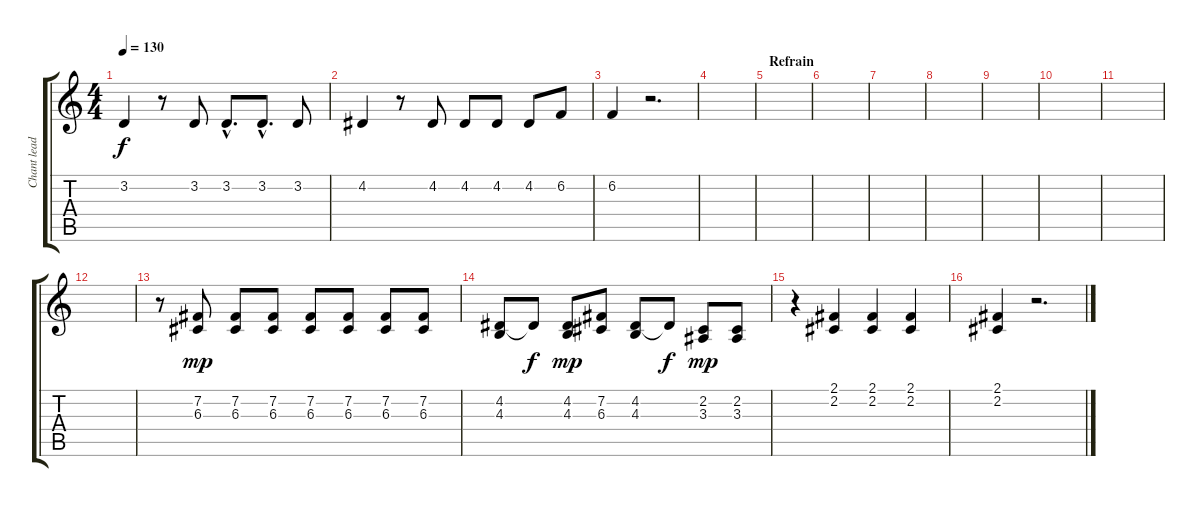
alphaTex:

\track ("Chant lead" "Chant lead") {instrument tangoaccordion}
\staff {score tabs}
\tuning (E4 B3 G3 D3 A2 E2) {hide}
\ts (4 4)
\tempo 130
\clef g2
\ks c
3.2.4{dy f} r.8 3.2.8 3.2{hac}.8{d} 3.2{hac}.8{d} 3.2.8 |
4.2.4 r.8 4.2.8 4.2.8 4.2.8 4.2.8 6.2.8 |
6.2.4 r.2{d} |
|
\section ("" "Refrain")
|
|
|
|
|
|
|
|
r.8 (7.2 6.3).8{dy mp} (7.2 6.3).8 (7.2 6.3).8 (7.2 6.3).8 (7.2 6.3).8 (7.2 6.3).8 (7.2 6.3).8 |
(4.2 4.3).8 4.2{t}.8{dy f} (4.2 4.3).8{dy mp} (7.2 6.3).8 (4.2 4.3).8 4.2{t}.8{dy f} (2.2 3.3).8{dy mp} (2.2 3.3).8 |
r.4 (2.1 2.2).4 (2.1 2.2).4 (2.1 2.2).4 |
(2.1 2.2).4 r.2{d}
